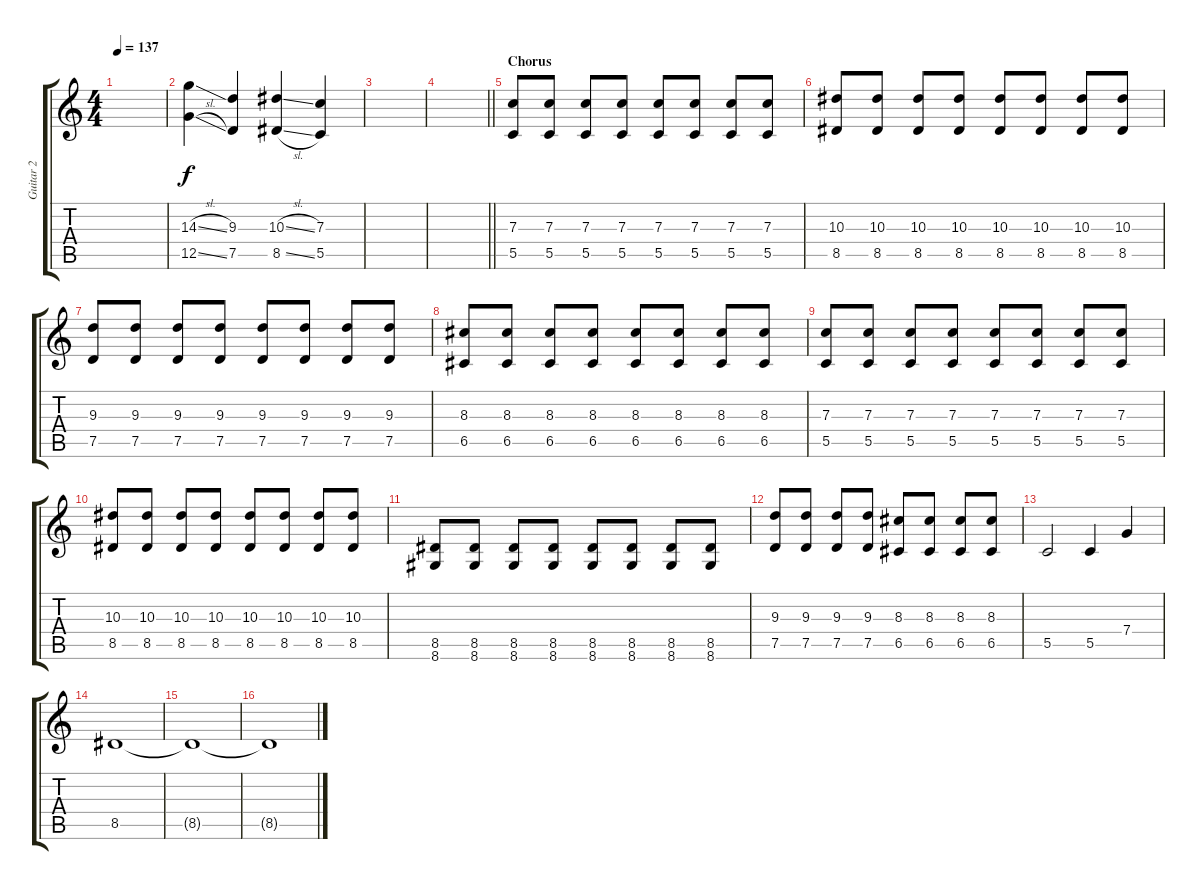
\track ("Guitar 2" "Guitar 2") {instrument overdrivenguitar}
\staff {score tabs}
\tuning (D4 A3 F3 C3 G2 C2) {hide}
\ts (4 4)
\tempo 137
\clef g2
\ks c
|
(14.3{sl} 12.5{sl}).4 (9.3 7.5).4 (10.3{sl} 8.5{sl}).4 (7.3 5.5).4 |
|
\barLineRight lightlight
|
\section ("" "Chorus")
(7.3 5.5).8 (7.3 5.5).8 (7.3 5.5).8 (7.3 5.5).8 (7.3 5.5).8 (7.3 5.5).8 (7.3 5.5).8 (7.3 5.5).8 |
(10.3 8.5).8 (10.3 8.5).8 (10.3 8.5).8 (10.3 8.5).8 (10.3 8.5).8 (10.3 8.5).8 (10.3 8.5).8 (10.3 8.5).8 |
(9.3 7.5).8 (9.3 7.5).8 (9.3 7.5).8 (9.3 7.5).8 (9.3 7.5).8 (9.3 7.5).8 (9.3 7.5).8 (9.3 7.5).8 |
(8.3 6.5).8 (8.3 6.5).8 (8.3 6.5).8 (8.3 6.5).8 (8.3 6.5).8 (8.3 6.5).8 (8.3 6.5).8 (8.3 6.5).8 |
(7.3 5.5).8 (7.3 5.5).8 (7.3 5.5).8 (7.3 5.5).8 (7.3 5.5).8 (7.3 5.5).8 (7.3 5.5).8 (7.3 5.5).8 |
(10.3 8.5).8 (10.3 8.5).8 (10.3 8.5).8 (10.3 8.5).8 (10.3 8.5).8 (10.3 8.5).8 (10.3 8.5).8 (10.3 8.5).8 |
(8.5 8.6).8 (8.5 8.6).8 (8.5 8.6).8 (8.5 8.6).8 (8.5 8.6).8 (8.5 8.6).8 (8.5 8.6).8 (8.5 8.6).8 |
(9.3 7.5).8 (9.3 7.5).8 (9.3 7.5).8 (9.3 7.5).8 (8.3 6.5).8 (8.3 6.5).8 (8.3 6.5).8 (8.3 6.5).8 |
5.5.2 5.5.4 7.4.4 |
8.5.1 |
8.5{t}.1 |
8.5{t}.1
